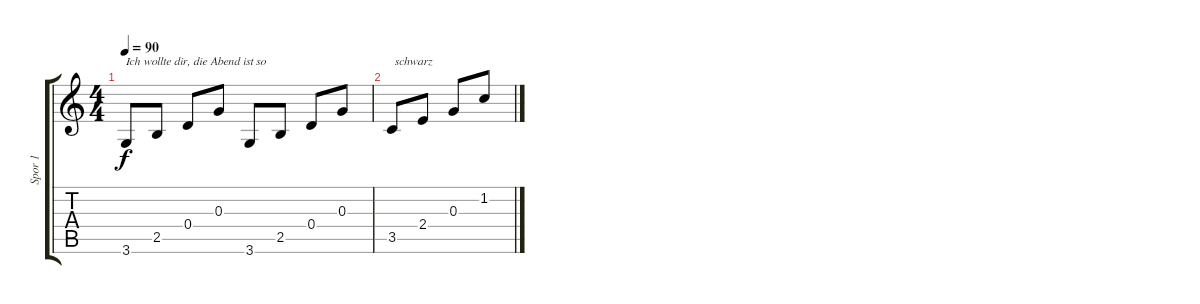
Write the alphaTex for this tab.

\track ("Spor 1" "Spor 1") {instrument acousticguitarsteel}
\staff {score tabs}
\tuning (E4 B3 G3 D3 A2 E2) {hide}
\ts (4 4)
\tempo 90
\clef g2
\ks c
3.6.8{txt "Ich wollte dir, die Abend ist so" dy f} 2.5.8 0.4.8 0.3.8 3.6.8 2.5.8 0.4.8 0.3.8 |
3.5.8{txt " schwarz"} 2.4.8 0.3.8 1.2.8
